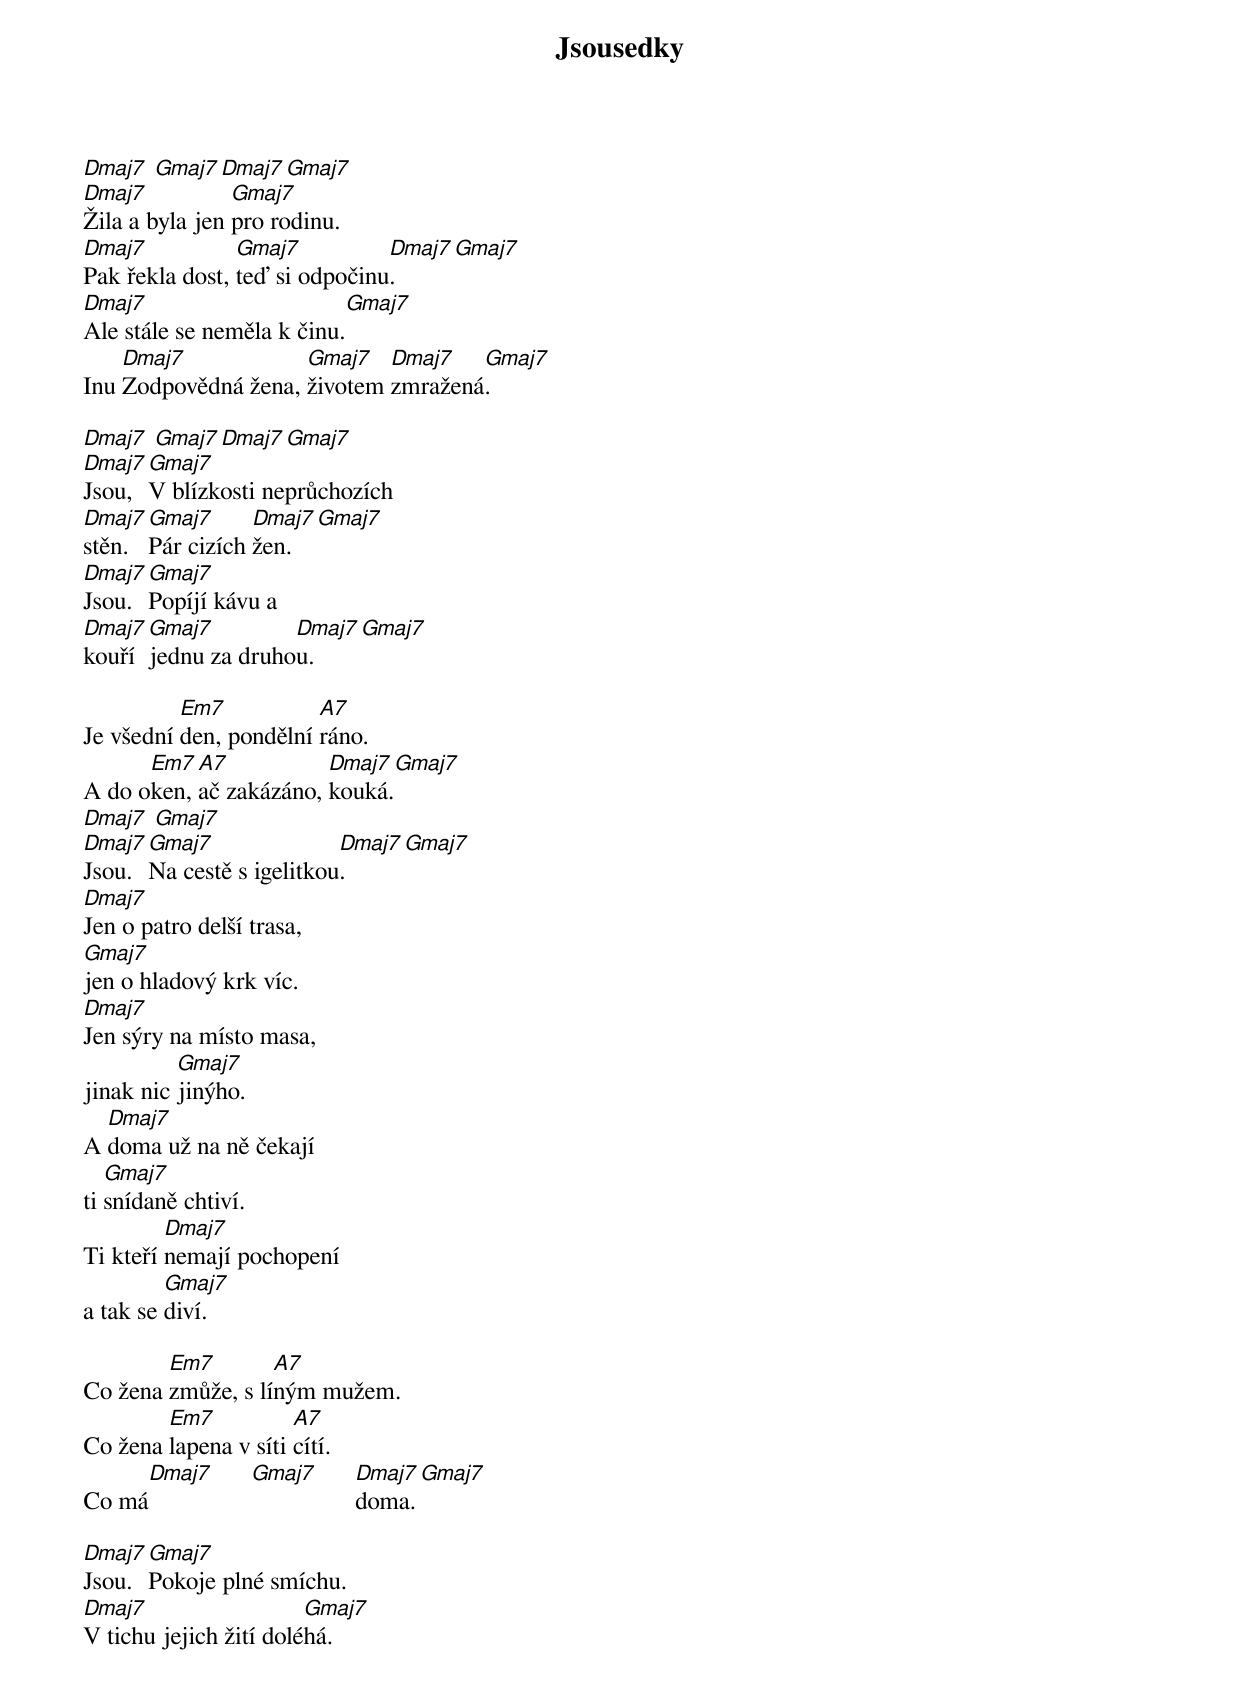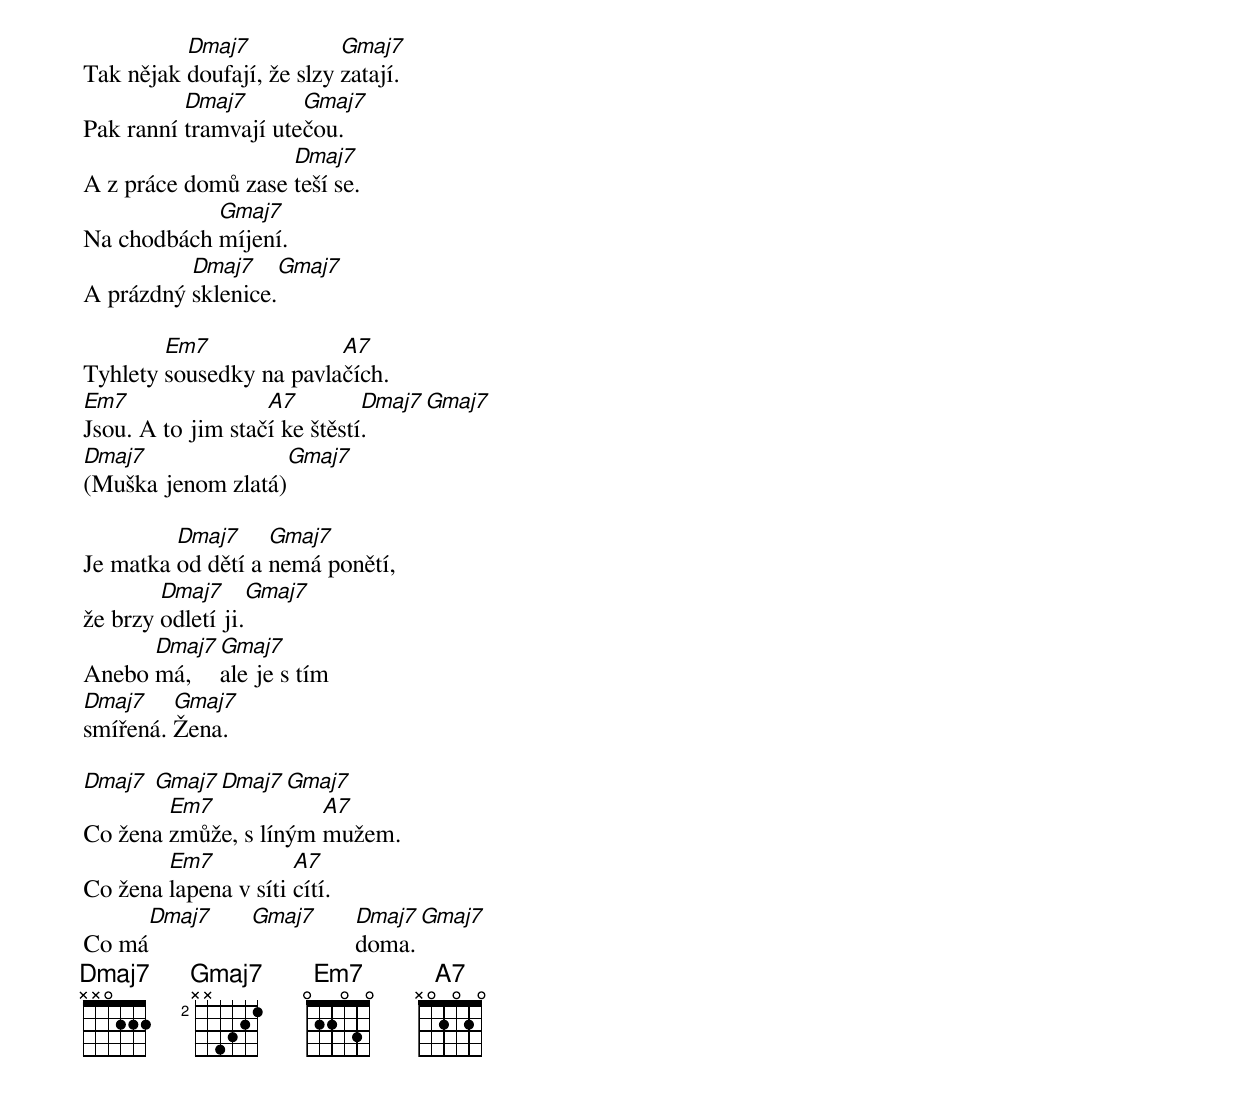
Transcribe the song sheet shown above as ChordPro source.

{title: Jsousedky}
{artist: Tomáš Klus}
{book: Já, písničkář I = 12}

[Dmaj7] [Gmaj7][Dmaj7][Gmaj7]
[Dmaj7]Žila a byla jen [Gmaj7]pro rodinu.
[Dmaj7]Pak řekla dost, [Gmaj7]teď si odpočinu[Dmaj7].[Gmaj7]
[Dmaj7]Ale stále se neměla k činu.[Gmaj7]
Inu [Dmaj7]Zodpovědná žena, [Gmaj7]životem [Dmaj7]zmražená[Gmaj7].

[Dmaj7] [Gmaj7][Dmaj7][Gmaj7]
[Dmaj7]Jsou, [Gmaj7]V blízkosti neprůchozích
[Dmaj7]stěn. [Gmaj7]Pár cizích [Dmaj7]žen.[Gmaj7]
[Dmaj7]Jsou. [Gmaj7]Popíjí kávu a
[Dmaj7]kouří [Gmaj7]jednu za druho[Dmaj7]u.[Gmaj7]

Je všední [Em7]den, pondělní [A7]ráno.
A do o[Em7]ken, [A7]ač zakázáno, [Dmaj7]kouká.[Gmaj7]
[Dmaj7] [Gmaj7]
[Dmaj7]Jsou. [Gmaj7]Na cestě s igelitkou[Dmaj7].[Gmaj7]
[Dmaj7]Jen o patro delší trasa,
[Gmaj7]jen o hladový krk víc.
[Dmaj7]Jen sýry na místo masa,
jinak nic [Gmaj7]jinýho.
A [Dmaj7]doma už na ně čekají
ti [Gmaj7]snídaně chtiví.
Ti kteří [Dmaj7]nemají pochopení
a tak se [Gmaj7]diví.

Co žena [Em7]zmůže, s lí[A7]ným mužem.
Co žena [Em7]lapena v síti [A7]cítí.
Co má[Dmaj7]      [Gmaj7]      [Dmaj7]doma.[Gmaj7]

[Dmaj7]Jsou. [Gmaj7]Pokoje plné smíchu.
[Dmaj7]V tichu jejich žití dolé[Gmaj7]há.
Tak nějak [Dmaj7]doufají, že slzy [Gmaj7]zatají.
Pak ranní [Dmaj7]tramvají ute[Gmaj7]čou.
A z práce domů zase [Dmaj7]teší se.
Na chodbách [Gmaj7]míjení.
A prázdný [Dmaj7]sklenice.[Gmaj7]

Tyhlety [Em7]sousedky na pavla[A7]čích.
[Em7]Jsou. A to jim stač[A7]í ke štěstí[Dmaj7].[Gmaj7]
[Dmaj7](Muška jenom zlatá)[Gmaj7]

Je matka [Dmaj7]od dětí a [Gmaj7]nemá ponětí,
že brzy [Dmaj7]odletí ji.[Gmaj7]
Anebo [Dmaj7]má,   [Gmaj7]ale je s tím
[Dmaj7]smířená. [Gmaj7]Žena.

[Dmaj7] [Gmaj7][Dmaj7][Gmaj7]
Co žena [Em7]zmůže, s líným [A7]mužem.
Co žena [Em7]lapena v síti [A7]cítí.
Co má[Dmaj7]      [Gmaj7]      [Dmaj7]doma.[Gmaj7]
